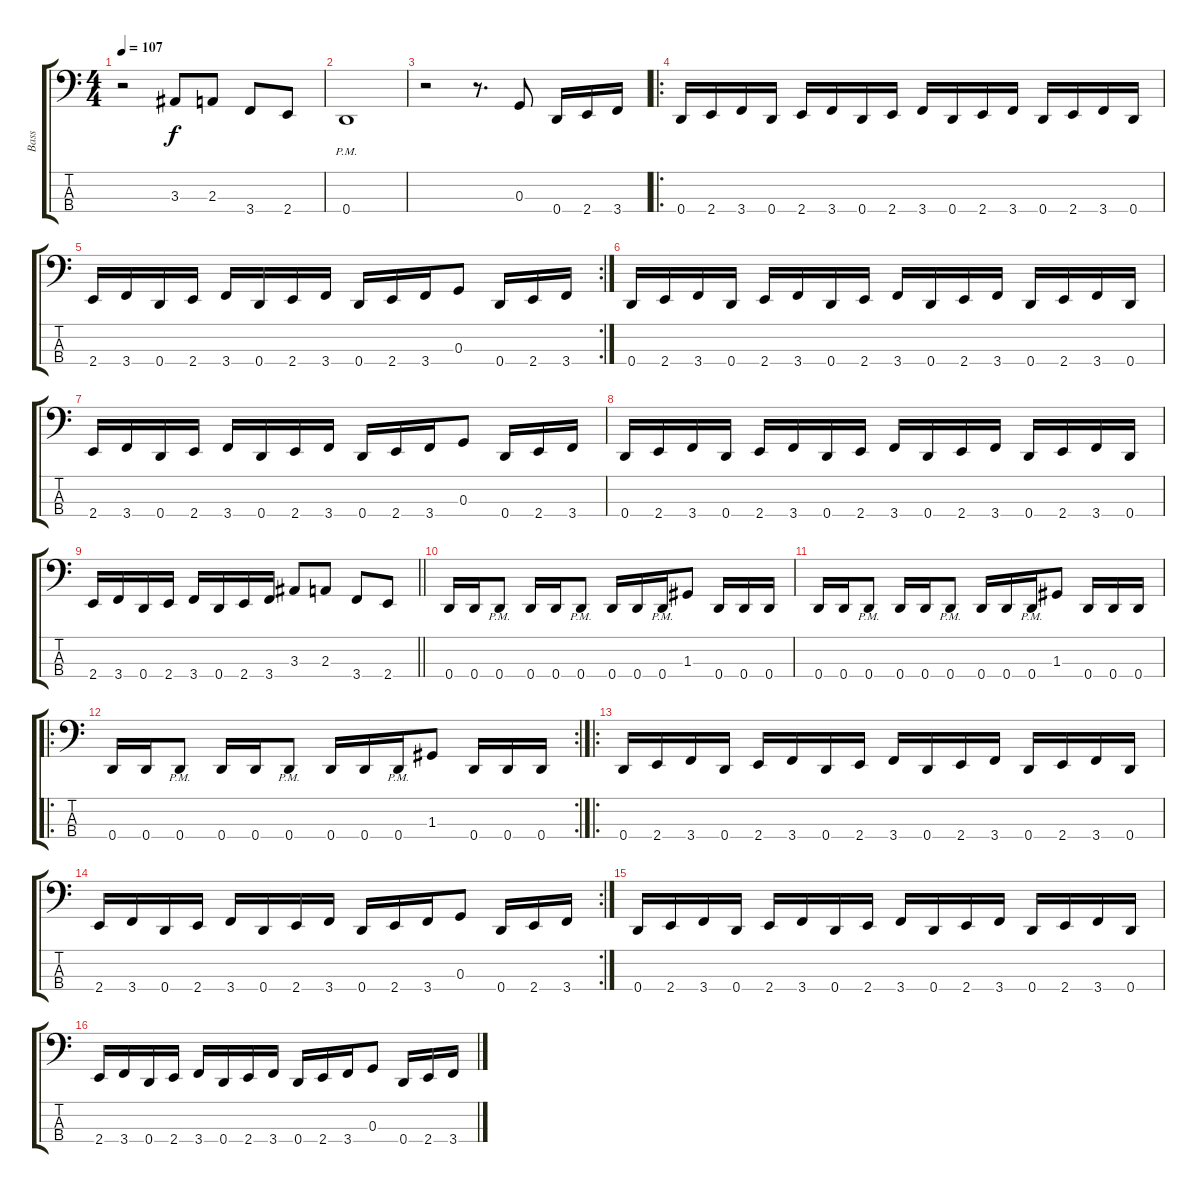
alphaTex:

\track ("Bass" "Bass") {instrument electricbasspick}
\staff {score tabs}
\tuning (F2 C2 G1 D1) {hide}
\ts (4 4)
\tempo 107
\clef f4
\ks c
r.2{dy f instrument electricbasspick} 3.3.8 2.3.8 3.4.8 2.4.8 |
0.4{pm}.1 |
r.2 r.8{d} 0.3.8 0.4.16 2.4.16 3.4.16 |
\ro
0.4.16 2.4.16 3.4.16 0.4.16 2.4.16 3.4.16 0.4.16 2.4.16 3.4.16 0.4.16 2.4.16 3.4.16 0.4.16 2.4.16 3.4.16 0.4.16 |
\rc 2
2.4.16 3.4.16 0.4.16 2.4.16 3.4.16 0.4.16 2.4.16 3.4.16 0.4.16 2.4.16 3.4.16 0.3.8 0.4.16 2.4.16 3.4.16 |
0.4.16 2.4.16 3.4.16 0.4.16 2.4.16 3.4.16 0.4.16 2.4.16 3.4.16 0.4.16 2.4.16 3.4.16 0.4.16 2.4.16 3.4.16 0.4.16 |
2.4.16 3.4.16 0.4.16 2.4.16 3.4.16 0.4.16 2.4.16 3.4.16 0.4.16 2.4.16 3.4.16 0.3.8 0.4.16 2.4.16 3.4.16 |
0.4.16 2.4.16 3.4.16 0.4.16 2.4.16 3.4.16 0.4.16 2.4.16 3.4.16 0.4.16 2.4.16 3.4.16 0.4.16 2.4.16 3.4.16 0.4.16 |
\barLineRight lightlight
2.4.16 3.4.16 0.4.16 2.4.16 3.4.16 0.4.16 2.4.16 3.4.16 3.3.8 2.3.8 3.4.8 2.4.8 |
0.4.16 0.4.16 0.4{pm}.8 0.4.16 0.4.16 0.4{pm}.8 0.4.16 0.4.16 0.4{pm}.16 1.3.8 0.4.16 0.4.16 0.4.16 |
0.4.16 0.4.16 0.4{pm}.8 0.4.16 0.4.16 0.4{pm}.8 0.4.16 0.4.16 0.4{pm}.16 1.3.8 0.4.16 0.4.16 0.4.16 |
\ro
\rc 2
0.4.16 0.4.16 0.4{pm}.8 0.4.16 0.4.16 0.4{pm}.8 0.4.16 0.4.16 0.4{pm}.16 1.3.8 0.4.16 0.4.16 0.4.16 |
\ro
0.4.16 2.4.16 3.4.16 0.4.16 2.4.16 3.4.16 0.4.16 2.4.16 3.4.16 0.4.16 2.4.16 3.4.16 0.4.16 2.4.16 3.4.16 0.4.16 |
\rc 2
2.4.16 3.4.16 0.4.16 2.4.16 3.4.16 0.4.16 2.4.16 3.4.16 0.4.16 2.4.16 3.4.16 0.3.8 0.4.16 2.4.16 3.4.16 |
0.4.16 2.4.16 3.4.16 0.4.16 2.4.16 3.4.16 0.4.16 2.4.16 3.4.16 0.4.16 2.4.16 3.4.16 0.4.16 2.4.16 3.4.16 0.4.16 |
2.4.16 3.4.16 0.4.16 2.4.16 3.4.16 0.4.16 2.4.16 3.4.16 0.4.16 2.4.16 3.4.16 0.3.8 0.4.16 2.4.16 3.4.16
